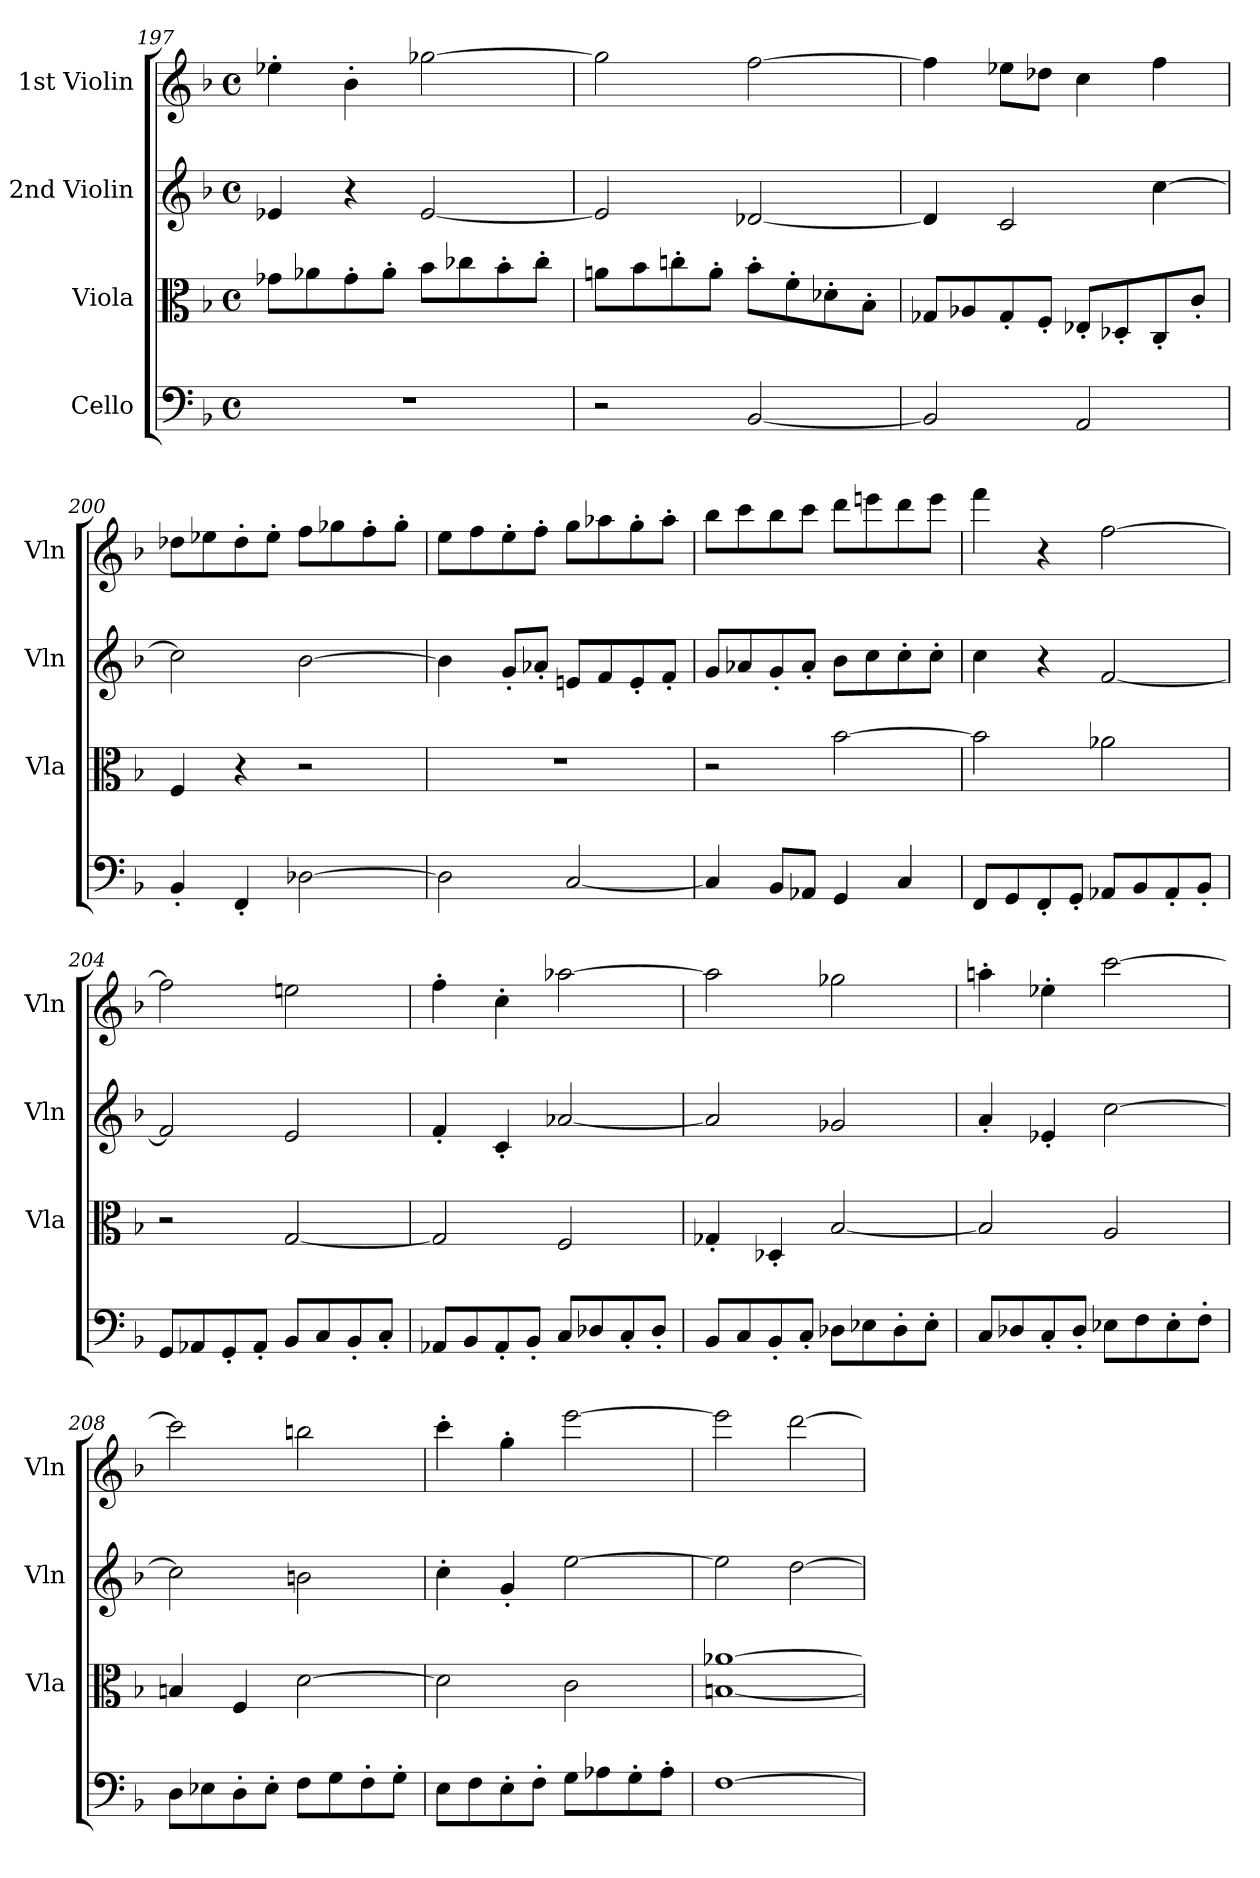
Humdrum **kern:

**kern	**kern	**kern	**kern
*part4	*part3	*part2	*part1
*staff4	*staff3	*staff2	*staff1
*I"Cello	*I"Viola	*I"2nd Violin	*I"1st Violin
*	*I'Vla	*I'Vln	*I'Vln
*clefF4	*clefC3	*clefG2	*clefG2
*k[b-]	*k[b-]	*k[b-]	*k[b-]
*M4/4	*M4/4	*M4/4	*M4/4
*met(c)	*met(c)	*met(c)	*met(c)
=197	=197	=197	=197
1r	8g-X\L	4e-X/	4ee-X'\
.	8a-X\	.	.
.	8g-'\	4r	4b-'\
.	8a-'\J	.	.
.	8b-\L	[2e-/	[2gg-X\
.	8cc-X\	.	.
.	8b-'\	.	.
.	8cc-'\J	.	.
=198	=198	=198	=198
2r	8an\L	2e-/]	2gg-\]
.	8b-\	.	.
.	8ccn'\	.	.
.	8a'\J	.	.
[2BB-/	8b-'\L	[2d-X/	[2ff\
.	8f'\	.	.
.	8d-X'\	.	.
.	8B-'\J	.	.
!!LO:PB:g=z
=199	=199	=199	=199
2BB-/]	8G-X/L	4d-/]	4ff\]
.	8A-X/	.	.
.	8G-'/	2c/	8ee-X\L
.	8F'/J	.	8dd-X\J
2AA/	8E-X'/L	.	4cc\
.	8D-X'/	.	.
.	8C'/	[4cc\	4ff\
.	8c'/J	.	.
=200	=200	=200	=200
4BB-'/	4F/	2cc\]	8dd-X\L
.	.	.	8ee-X\
4FF'/	4r	.	8dd-'\
.	.	.	8ee-'\J
[2D-X\	2r	[2b-\	8ff\L
.	.	.	8gg-X\
.	.	.	8ff'\
.	.	.	8gg-'\J
=201	=201	=201	=201
2D-\]	1r	4b-\]	8ee\L
.	.	.	8ff\
.	.	8g'/L	8ee'\
.	.	8a-X'/J	8ff'\J
[2C/	.	8en/L	8gg\L
.	.	8f/	8aa-X\
.	.	8e'/	8gg'\
.	.	8f'/J	8aa-'\J
!!LO:LB:g=z
=202	=202	=202	=202
4C/]	2r	8g/L	8bb-\L
.	.	8a-X/	8ccc\
8BB-/L	.	8g'/	8bb-\
8AA-X/J	.	8a-'/J	8ccc\J
4GG/	[2b-\	8b-\L	8ddd\L
.	.	8cc\	8eeen\
4C/	.	8cc'\	8ddd\
.	.	8cc'\J	8eee\J
=203	=203	=203	=203
8FF/L	2b-\]	4cc\	4fff\
8GG/	.	.	.
8FF'/	.	4r	4r
8GG'/J	.	.	.
8AA-X/L	2a-X\	[2f/	[2ff\
8BB-/	.	.	.
8AA-'/	.	.	.
8BB-'/J	.	.	.
=204	=204	=204	=204
8GG/L	2r	2f/]	2ff\]
8AA-X/	.	.	.
8GG'/	.	.	.
8AA-'/J	.	.	.
8BB-/L	[2G/	2e/	2een\
8C/	.	.	.
8BB-'/	.	.	.
8C'/J	.	.	.
=205	=205	=205	=205
8AA-X/L	2G/]	4f'/	4ff'\
8BB-/	.	.	.
8AA-'/	.	4c'/	4cc'\
8BB-'/J	.	.	.
8C/L	2F/	[2a-X/	[2aa-X\
8D-X/	.	.	.
8C'/	.	.	.
8D-'/J	.	.	.
!!LO:LB:g=z
=206	=206	=206	=206
8BB-/L	4G-X'/	2a-/]	2aa-\]
8C/	.	.	.
8BB-'/	4D-X'/	.	.
8C'/J	.	.	.
8D-X\L	[2B-/	2g-X/	2gg-X\
8E-X\	.	.	.
8D-'\	.	.	.
8E-'\J	.	.	.
=207	=207	=207	=207
8C/L	2B-/]	4a'/	4aan'\
8D-X/	.	.	.
8C'/	.	4e-X'/	4ee-X'\
8D-'/J	.	.	.
8E-X\L	2A/	[2cc\	[2ccc\
8F\	.	.	.
8E-'\	.	.	.
8F'\J	.	.	.
=208	=208	=208	=208
8D\L	4Bn/	2cc\]	2ccc\]
8E-X\	.	.	.
8D'\	4F/	.	.
8E-'\J	.	.	.
8F\L	[2d\	2bn\	2bbn\
8G\	.	.	.
8F'\	.	.	.
8G'\J	.	.	.
!!LO:PB:g=z
=209	=209	=209	=209
8E\L	2d\]	4cc'\	4ccc'\
8F\	.	.	.
8E'\	.	4g'/	4gg'\
8F'\J	.	.	.
8G\L	2c\	[2ee\	[2eee\
8A-X\	.	.	.
8G'\	.	.	.
8A-'\J	.	.	.
=210	=210	=210	=210
[1F	[1Bn [1a-X	2ee\]	2eee\]
.	.	[2dd\	[2ddd\
=	=	=	=
*-	*-	*-	*-
